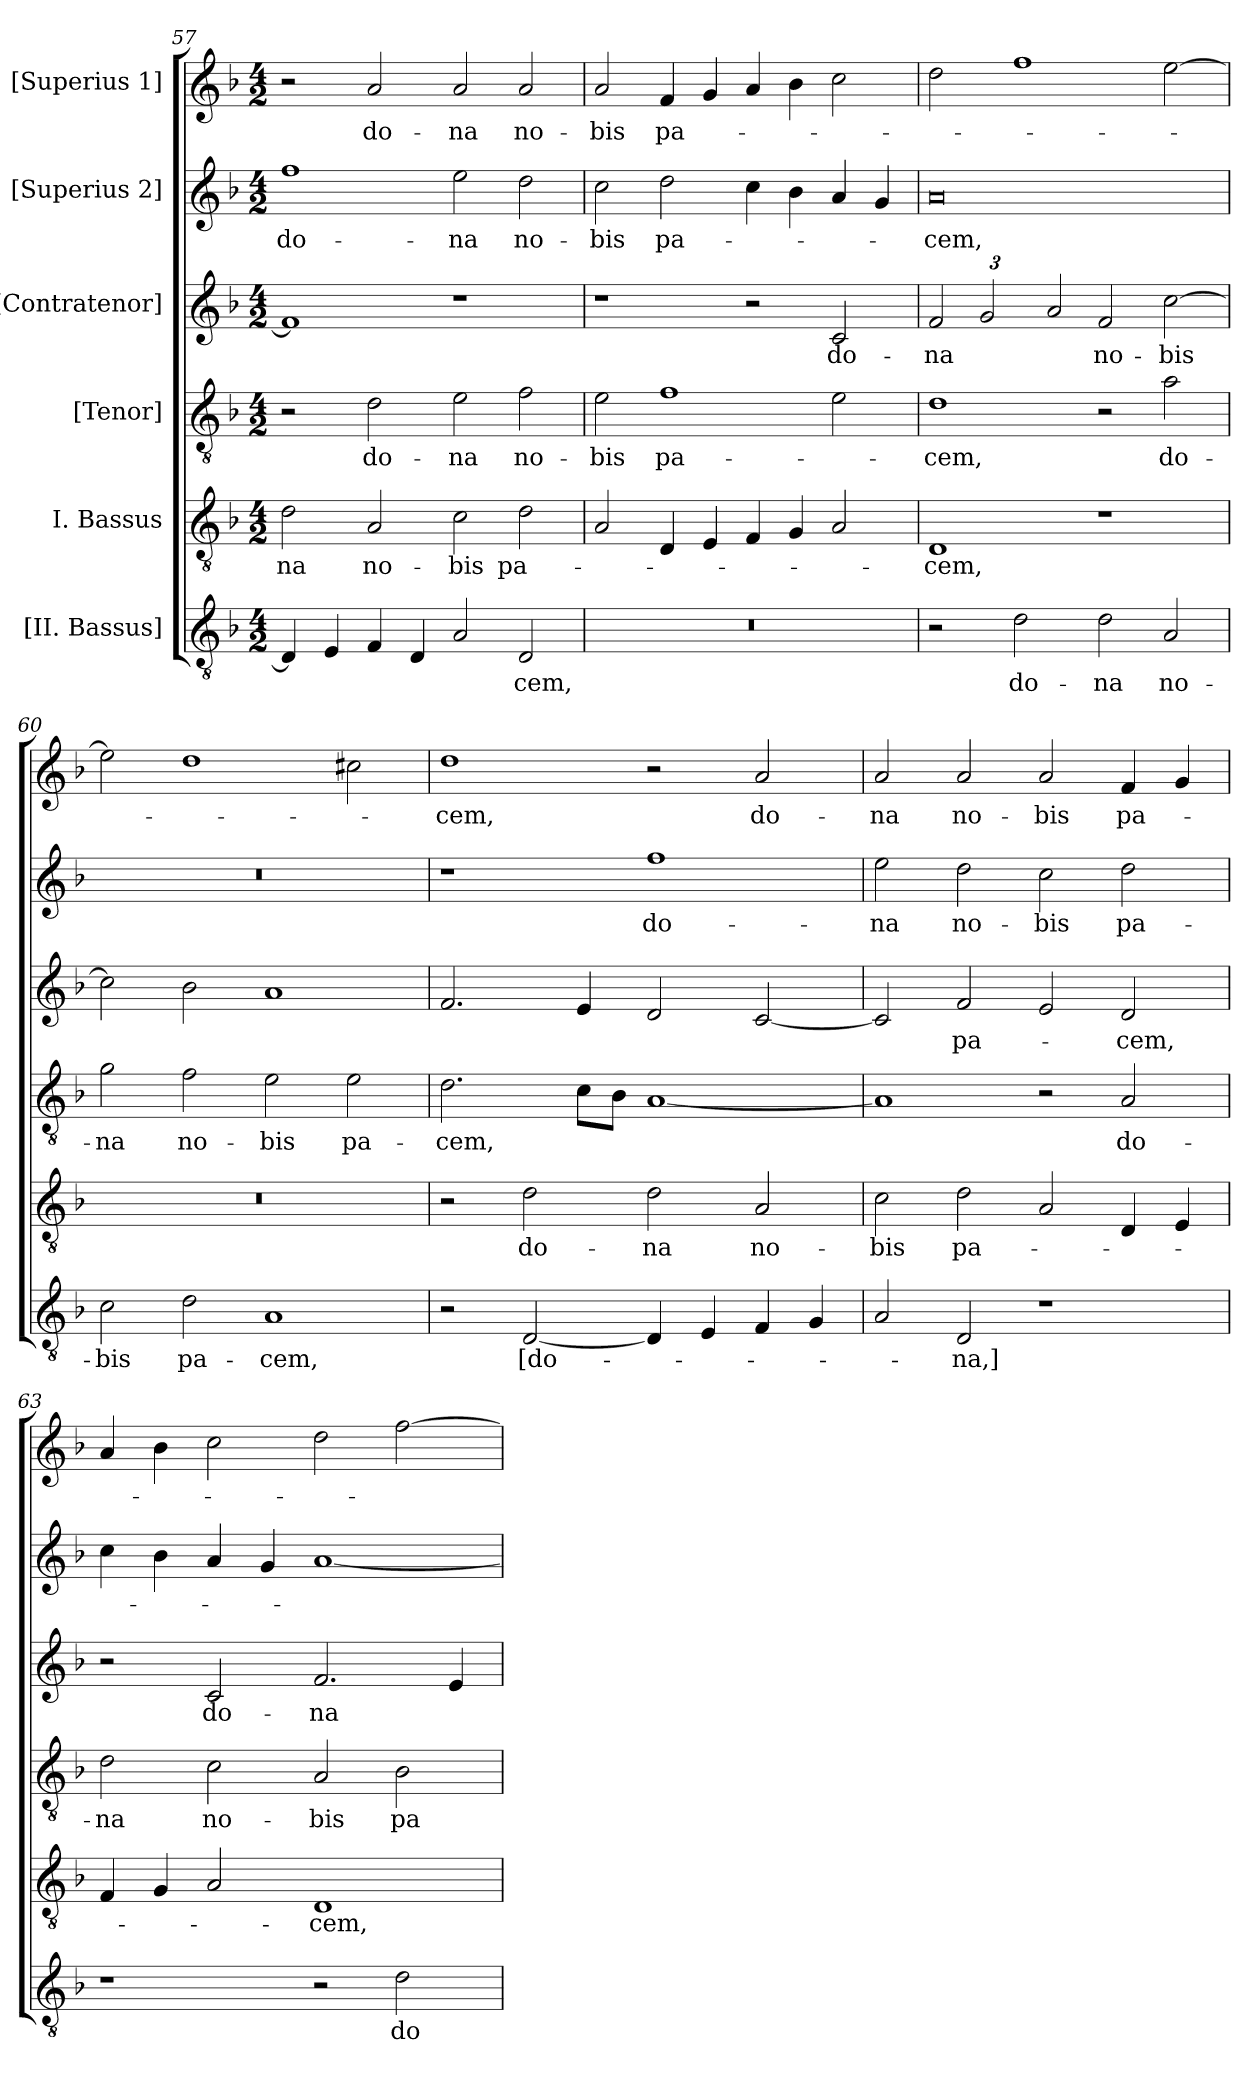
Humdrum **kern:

**kern	**text	**kern	**text	**kern	**text	**kern	**text	**kern	**text	**kern	**text
*part6	*part6	*part5	*part5	*part4	*part4	*part3	*part3	*part2	*part2	*part1	*part1
*staff6	*staff6	*staff5	*staff5	*staff4	*staff4	*staff3	*staff3	*staff2	*staff2	*staff1	*staff1
*I"[II. Bassus]	*	*I"I. Bassus	*	*I"[Tenor]	*	*I"[Contratenor]	*	*I"[Superius 2]	*	*I"[Superius 1]	*
*clefGv2	*	*clefGv2	*	*clefGv2	*	*clefG2	*	*clefG2	*	*clefG2	*
*k[b-]	*	*k[b-]	*	*k[b-]	*	*k[b-]	*	*k[b-]	*	*k[b-]	*
*M4/2	*	*M4/2	*	*M4/2	*	*M4/2	*	*M4/2	*	*M4/2	*
=57	=57	=57	=57	=57	=57	=57	=57	=57	=57	=57	=57
4D/]	.	2d\	-na	2r	.	1f/]	.	1ff\	do-	2r	.
4E/	.	.	.	.	.	.	.	.	.	.	.
4F/	.	2A/	no-	2d\	do-	.	.	.	.	2a/	do-
4D/	.	.	.	.	.	.	.	.	.	.	.
2A/	.	2c\	-bis	2e\	-na	1r	.	2ee\	-na	2a/	-na
2D/	-cem,	2d\	pa-	2f\	no-	.	.	2dd\	no-	2a/	no-
=58	=58	=58	=58	=58	=58	=58	=58	=58	=58	=58	=58
0r	.	2A/	.	2e\	-bis	1r	.	2cc\	-bis	2a/	-bis
.	.	4D/	.	1f\	pa-	.	.	2dd\	pa-	4f/	pa-
.	.	4E/	.	.	.	.	.	.	.	4g/	.
.	.	4F/	.	.	.	2r	.	4cc\	.	4a/	.
.	.	4G/	.	.	.	.	.	4b-\	.	4b-\	.
.	.	2A/	.	2e\	.	2c/	do-	4a/	.	2cc\	.
.	.	.	.	.	.	.	.	4g/	.	.	.
=59	=59	=59	=59	=59	=59	=59	=59	=59	=59	=59	=59
*	*	*	*	*	*	*Xbrackettup	*	*	*	*	*
2r	.	1D/	-cem,	1d\	-cem,	3f/	-na	0a/	-cem,	2dd\	.
.	.	.	.	.	.	3g/	.	.	.	.	.
2d\	do-	.	.	.	.	.	.	.	.	1ff\	.
.	.	.	.	.	.	3a/	.	.	.	.	.
2d\	-na	1r	.	2r	.	2f/	no-	.	.	.	.
2A/	no-	.	.	2a\	do-	[2cc\	-bis	.	.	[2ee\	.
=60	=60	=60	=60	=60	=60	=60	=60	=60	=60	=60	=60
2c\	-bis	0r	.	2g\	-na	2cc\]	.	0r	.	2ee\]	.
2d\	pa-	.	.	2f\	no-	2b-\	.	.	.	1dd\	.
1A/	-cem,	.	.	2e\	-bis	1a/	.	.	.	.	.
.	.	.	.	2e\	pa-	.	.	.	.	2cc#X\	.
=61	=61	=61	=61	=61	=61	=61	=61	=61	=61	=61	=61
2r	.	2r	.	2.d\	-cem,	2.f/	.	1r	.	1dd\	-cem,
[2D/	[do-	2d\	do-	.	.	.	.	.	.	.	.
.	.	.	.	8c\L	.	4e/	.	.	.	.	.
.	.	.	.	8B-\J	.	.	.	.	.	.	.
4D/]	.	2d\	-na	[1A/	.	2d/	.	1ff\	do-	2r	.
4E/	.	.	.	.	.	.	.	.	.	.	.
4F/	.	2A/	no-	.	.	[2c/	.	.	.	2a/	do-
4G/	.	.	.	.	.	.	.	.	.	.	.
=62	=62	=62	=62	=62	=62	=62	=62	=62	=62	=62	=62
2A/	.	2c\	-bis	1A/]	.	2c/]	.	2ee\	-na	2a/	-na
2D/	-na,]	2d\	pa-	.	.	2f/	pa-	2dd\	no-	2a/	no-
1r	.	2A/	.	2r	.	2e/	.	2cc\	-bis	2a/	-bis
.	.	4D/	.	2A/	do-	2d/	-cem,	2dd\	pa-	4f/	pa-
.	.	4E/	.	.	.	.	.	.	.	4g/	.
=63	=63	=63	=63	=63	=63	=63	=63	=63	=63	=63	=63
1r	.	4F/	.	2d\	-na	2r	.	4cc\	.	4a/	.
.	.	4G/	.	.	.	.	.	4b-\	.	4b-\	.
.	.	2A/	.	2c\	no-	2c/	do-	4a/	.	2cc\	.
.	.	.	.	.	.	.	.	4g/	.	.	.
2r	.	1D/	-cem,	2A/	-bis	2.f/	-na	[1a/	.	2dd\	.
2d\	do-	.	.	2B-\	pa-	.	.	.	.	[2ff\	.
.	.	.	.	.	.	4e/	.	.	.	.	.
=	=	=	=	=	=	=	=	=	=	=	=
*-	*-	*-	*-	*-	*-	*-	*-	*-	*-	*-	*-
